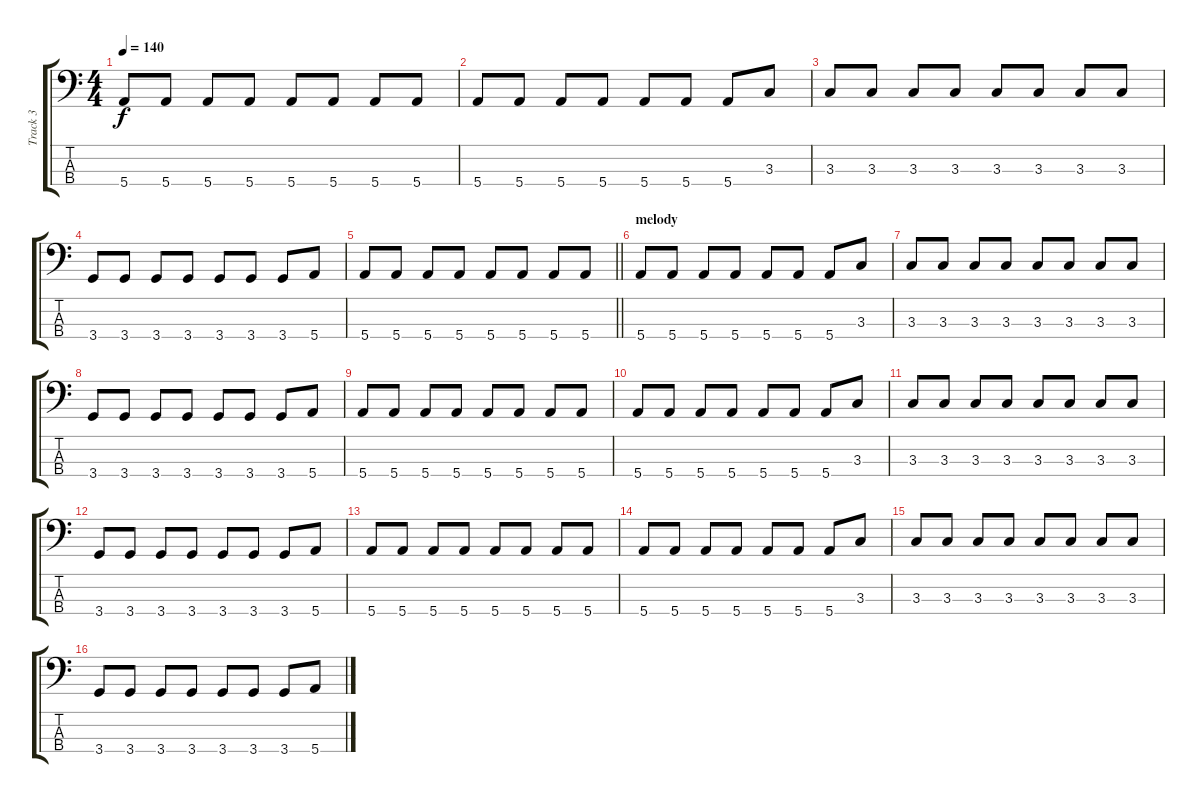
\track ("Track 3" "Track 3") {instrument electricbassfinger}
\staff {score tabs}
\tuning (G2 D2 A1 E1) {hide}
\ts (4 4)
\tempo 140
\clef f4
\ks c
5.4.8{dy f} 5.4.8 5.4.8 5.4.8 5.4.8 5.4.8 5.4.8 5.4.8 |
5.4.8 5.4.8 5.4.8 5.4.8 5.4.8 5.4.8 5.4.8 3.3.8 |
3.3.8 3.3.8 3.3.8 3.3.8 3.3.8 3.3.8 3.3.8 3.3.8 |
3.4.8 3.4.8 3.4.8 3.4.8 3.4.8 3.4.8 3.4.8 5.4.8 |
\barLineRight lightlight
5.4.8 5.4.8 5.4.8 5.4.8 5.4.8 5.4.8 5.4.8 5.4.8 |
\section ("" "melody")
5.4.8 5.4.8 5.4.8 5.4.8 5.4.8 5.4.8 5.4.8 3.3.8 |
3.3.8 3.3.8 3.3.8 3.3.8 3.3.8 3.3.8 3.3.8 3.3.8 |
3.4.8 3.4.8 3.4.8 3.4.8 3.4.8 3.4.8 3.4.8 5.4.8 |
5.4.8 5.4.8 5.4.8 5.4.8 5.4.8 5.4.8 5.4.8 5.4.8 |
5.4.8 5.4.8 5.4.8 5.4.8 5.4.8 5.4.8 5.4.8 3.3.8 |
3.3.8 3.3.8 3.3.8 3.3.8 3.3.8 3.3.8 3.3.8 3.3.8 |
3.4.8 3.4.8 3.4.8 3.4.8 3.4.8 3.4.8 3.4.8 5.4.8 |
5.4.8 5.4.8 5.4.8 5.4.8 5.4.8 5.4.8 5.4.8 5.4.8 |
5.4.8 5.4.8 5.4.8 5.4.8 5.4.8 5.4.8 5.4.8 3.3.8 |
3.3.8 3.3.8 3.3.8 3.3.8 3.3.8 3.3.8 3.3.8 3.3.8 |
3.4.8 3.4.8 3.4.8 3.4.8 3.4.8 3.4.8 3.4.8 5.4.8
